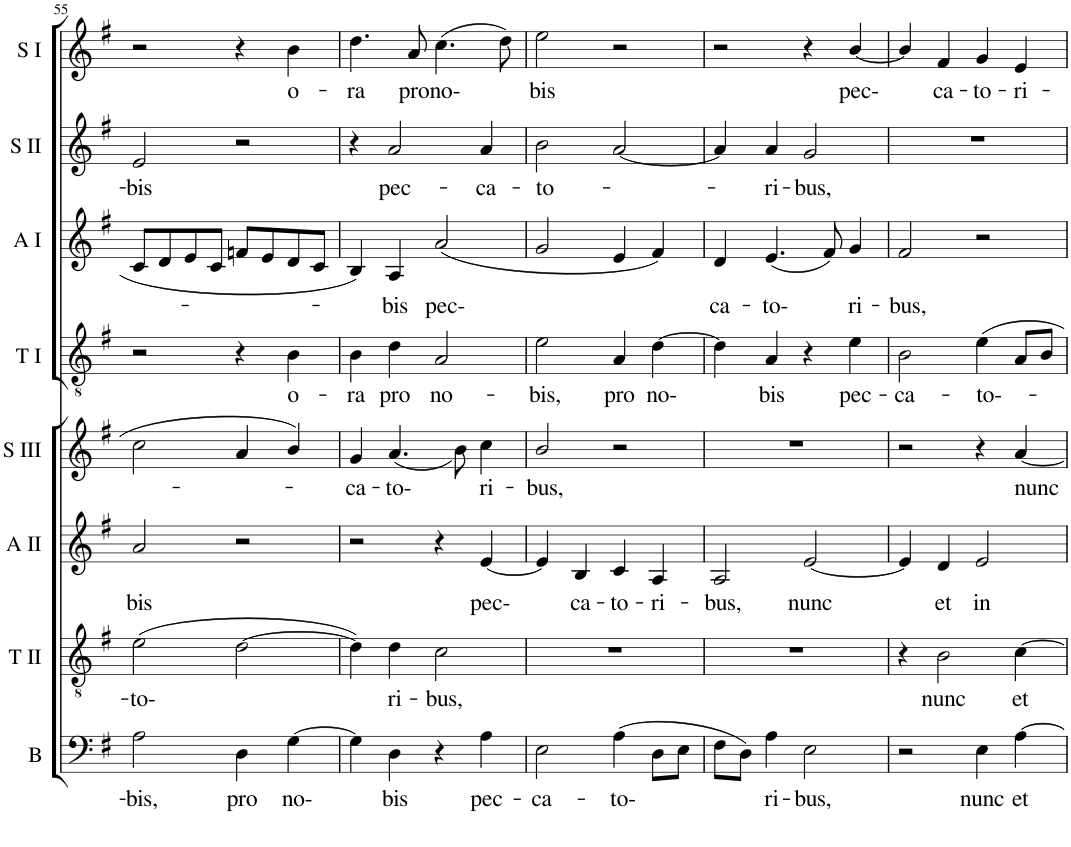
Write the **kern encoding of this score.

**kern	**text	**kern	**text	**kern	**text	**kern	**text	**kern	**text	**kern	**text	**kern	**text	**kern	**text
*part8	*part8	*part7	*part7	*part6	*part6	*part5	*part5	*part4	*part4	*part3	*part3	*part2	*part2	*part1	*part1
*staff8	*staff8	*staff7	*staff7	*staff6	*staff6	*staff5	*staff5	*staff4	*staff4	*staff3	*staff3	*staff2	*staff2	*staff1	*staff1
*I"Bass	*	*I"Tenor II	*	*I"Alto II	*	*I"Soprano III	*	*I"Tenor I	*	*I"Alto I	*	*I"Soprano II	*	*I"Soprano I	*
*I'B	*	*I'T II	*	*I'A II	*	*I'S III	*	*I'T I	*	*I'A I	*	*I'S II	*	*I'S I	*
!!LO:PB:g=z
*clefF4	*	*clefGv2	*	*clefG2	*	*clefG2	*	*clefGv2	*	*clefG2	*	*clefG2	*	*clefG2	*
*k[f#]	*	*k[f#]	*	*k[f#]	*	*k[f#]	*	*k[f#]	*	*k[f#]	*	*k[f#]	*	*k[f#]	*
*G:	*	*G:	*	*G:	*	*G:	*	*G:	*	*G:	*	*G:	*	*G:	*
*M4/4	*	*M4/4	*	*M4/4	*	*M4/4	*	*M4/4	*	*M4/4	*	*M4/4	*	*M4/4	*
*met(c)	*	*met(c)	*	*met(c)	*	*met(c)	*	*met(c)	*	*met(c)	*	*met(c)	*	*met(c)	*
=55	=55	=55	=55	=55	=55	=55	=55	=55	=55	=55	=55	=55	=55	=55	=55
!	!LO:LY:b	!	!LO:LY:b	!	!LO:LY:b	!	!	!	!	!	!	!	!LO:LY:b	!	!
2A\	-bis,	(>2e\	-to-	2a/	bis	2cc\	.	2r	.	8c/L	.	2e/	-bis	2r	.
.	.	.	.	.	.	.	.	.	.	8d/	.	.	.	.	.
.	.	.	.	.	.	.	.	.	.	8e/	.	.	.	.	.
.	.	.	.	.	.	.	.	.	.	8c/J	.	.	.	.	.
!	!LO:LY:b	!	!	!	!	!	!	!	!	!	!	!	!	!	!
4D\	pro	[2d\	.	2r	.	4a/	.	4r	.	8fn/L	.	2r	.	4r	.
.	.	.	.	.	.	.	.	.	.	8e/	.	.	.	.	.
!	!LO:LY:b	!	!	!	!	!	!	!	!LO:LY:b	!	!	!	!	!	!LO:LY:b
[4G\	no-	.	.	.	.	4b/	.	4B\	o-	8d/	.	.	.	4b\	o-
.	.	.	.	.	.	.	.	.	.	8c/J	.	.	.	.	.
=56	=56	=56	=56	=56	=56	=56	=56	=56	=56	=56	=56	=56	=56	=56	=56
!	!	!	!	!	!	!	!LO:LY:b	!	!LO:LY:b	!	!	!	!	!	!LO:LY:b
4G\]	.	4d\])	.	2r	.	4g/	-ca-	4B\	-ra	4B/	.	4r	.	4.dd\	-ra
!	!LO:LY:b	!	!LO:LY:b	!	!	!	!LO:LY:b	!	!LO:LY:b	!	!LO:LY:b	!	!LO:LY:b	!	!
4D\	bis	4d\	ri-	.	.	(<4.a/	-to-	4d\	pro	4A/	-bis	2a/	pec-	.	.
!	!	!	!	!	!	!	!	!	!	!	!	!	!	!	!LO:LY:b
.	.	.	.	.	.	.	.	.	.	.	.	.	.	8a/	pro
!	!	!	!LO:LY:b	!	!	!	!	!	!LO:LY:b	!	!LO:LY:b	!	!	!	!LO:LY:b
4r	.	2c\	-bus,	4r	.	.	.	2A/	no-	(<2a/	pec-	.	.	(>4.cc\	no-
.	.	.	.	.	.	8b\)	.	.	.	.	.	.	.	.	.
!	!LO:LY:b	!	!	!	!LO:LY:b	!	!LO:LY:b	!	!	!	!	!	!LO:LY:b	!	!
4A\	pec-	.	.	[4e/	pec-	4cc\	ri-	.	.	.	.	4a/	-ca-	.	.
.	.	.	.	.	.	.	.	.	.	.	.	.	.	8dd\)	.
=57	=57	=57	=57	=57	=57	=57	=57	=57	=57	=57	=57	=57	=57	=57	=57
!	!LO:LY:b	!	!	!	!	!	!LO:LY:b	!	!LO:LY:b	!	!	!	!LO:LY:b	!	!LO:LY:b
2E\	-ca-	1r	.	4e/]	.	2b/	-bus,	2e\	-bis,	2g/	.	2b\	-to-	2ee\	bis
!	!	!	!	!	!LO:LY:b	!	!	!	!	!	!	!	!	!	!
.	.	.	.	4B/	ca-	.	.	.	.	.	.	.	.	.	.
!	!LO:LY:b	!	!	!	!LO:LY:b	!	!	!	!LO:LY:b	!	!	!	!	!	!
(>4A\	-to-	.	.	4c/	-to-	2r	.	4A/	pro	4e/	.	[2a/	.	2r	.
!	!	!	!	!	!LO:LY:b	!	!	!	!LO:LY:b	!	!	!	!	!	!
8D\L	.	.	.	4A/	-ri-	.	.	[4d\	no-	4f#/)	.	.	.	.	.
8E\J	.	.	.	.	.	.	.	.	.	.	.	.	.	.	.
=58	=58	=58	=58	=58	=58	=58	=58	=58	=58	=58	=58	=58	=58	=58	=58
!	!	!	!	!	!LO:LY:b	!	!	!	!	!	!LO:LY:b	!	!	!	!
8F#\L	.	1r	.	2A/	-bus,	1r	.	4d\]	.	4d/	ca-	4a/]	.	2r	.
8D\J)	.	.	.	.	.	.	.	.	.	.	.	.	.	.	.
!	!LO:LY:b	!	!	!	!	!	!	!	!LO:LY:b	!	!LO:LY:b	!	!LO:LY:b	!	!
4A\	ri-	.	.	.	.	.	.	4A/	bis	(<4.e/	-to-	4a/	-ri-	.	.
!	!LO:LY:b	!	!	!	!LO:LY:b	!	!	!	!	!	!	!	!LO:LY:b	!	!
2E\	-bus,	.	.	[2e/	nunc	.	.	4r	.	.	.	2g/	-bus,	4r	.
.	.	.	.	.	.	.	.	.	.	8f#/)	.	.	.	.	.
!	!	!	!	!	!	!	!	!	!LO:LY:b	!	!LO:LY:b	!	!	!	!LO:LY:b
.	.	.	.	.	.	.	.	4e\	pec-	4g/	ri-	.	.	[4b/	pec-
=59	=59	=59	=59	=59	=59	=59	=59	=59	=59	=59	=59	=59	=59	=59	=59
!	!	!	!	!	!	!	!	!	!LO:LY:b	!	!LO:LY:b	!	!	!	!
2r	.	4r	.	4e/]	.	2r	.	2B\	-ca-	2f#/	-bus,	1r	.	4b/]	.
!	!	!	!LO:LY:b	!	!LO:LY:b	!	!	!	!	!	!	!	!	!	!LO:LY:b
.	.	2B\	nunc	4d/	et	.	.	.	.	.	.	.	.	4f#/	ca-
!	!LO:LY:b	!	!	!	!LO:LY:b	!	!	!	!LO:LY:b	!	!	!	!	!	!LO:LY:b
4E\	nunc	.	.	2e/	in	4r	.	4e\	-to--	2r	.	.	.	4g/	-to-
!	!LO:LY:b	!	!LO:LY:b	!	!	!	!LO:LY:b	!	!	!	!	!	!	!	!LO:LY:b
[4A\	et	[4c\	et	.	.	[4a/	nunc	8A/L	.	.	.	.	.	4e/	-ri-
.	.	.	.	.	.	.	.	8B/J	.	.	.	.	.	.	.
=	=	=	=	=	=	=	=	=	=	=	=	=	=	=	=
*-	*-	*-	*-	*-	*-	*-	*-	*-	*-	*-	*-	*-	*-	*-	*-
